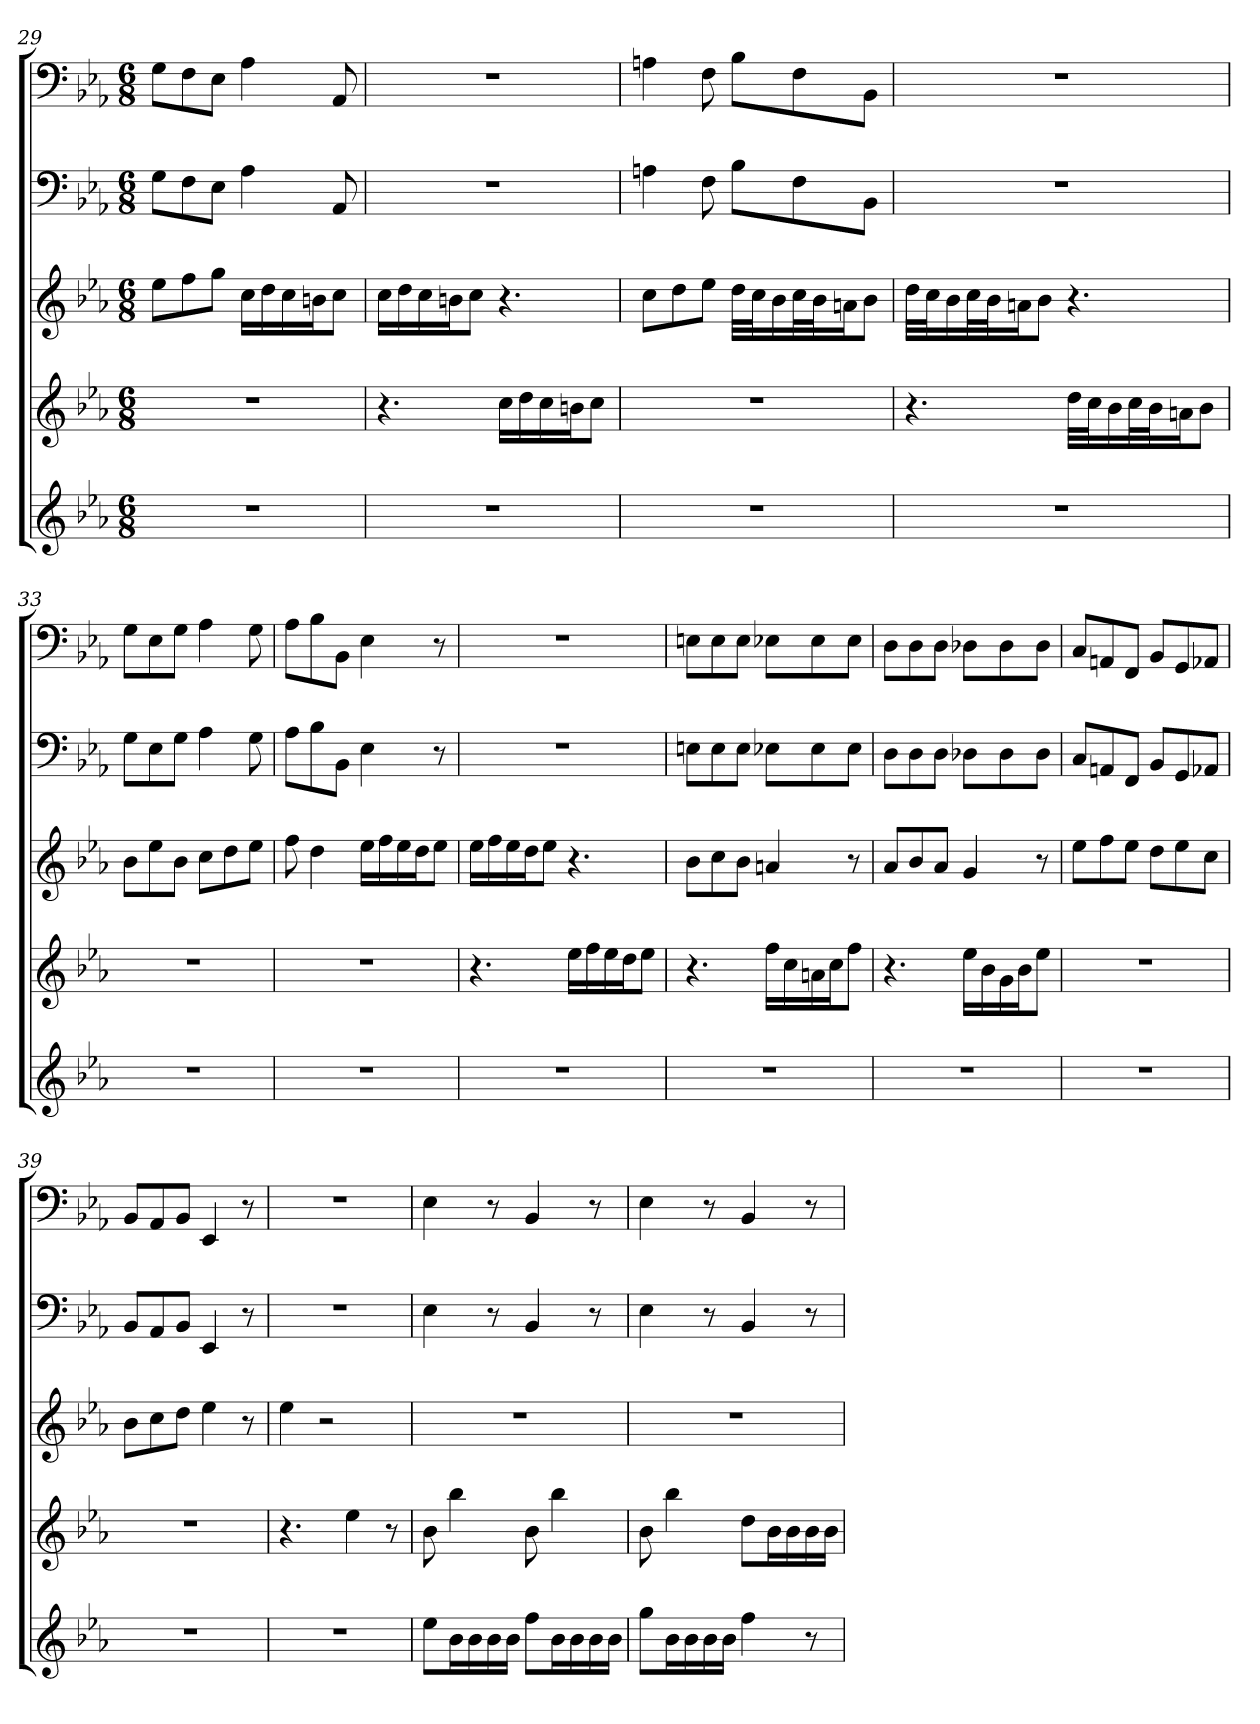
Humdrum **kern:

**kern	**kern	**kern	**kern	**kern
*part5	*part4	*part3	*part2	*part1
*staff5	*staff4	*staff3	*staff2	*staff1
*	*	*	*clefF4	*clefF4
*k[b-e-a-]	*k[b-e-a-]	*k[b-e-a-]	*k[b-e-a-]	*k[b-e-a-]
*E-:	*E-:	*E-:	*E-:	*E-:
*M6/8	*M6/8	*M6/8	*M6/8	*M6/8
=29	=29	=29	=29	=29
2.r	2.r	8ee-L	8G\L	8G\L
.	.	8ff	8F\	8F\
.	.	8ggJ	8E-\J	8E-\J
.	.	16ccLL	4A-	4A-
.	.	16dd	.	.
.	.	16cc	.	.
.	.	16bnJ	.	.
.	.	8ccJ	8AA-	8AA-
=30	=30	=30	=30	=30
2.r	4.r	16ccLL	2.r	2.r
.	.	16dd	.	.
.	.	16cc	.	.
.	.	16bnJ	.	.
.	.	8ccJ	.	.
.	16ccLL	4.r	.	.
.	16dd	.	.	.
.	16cc	.	.	.
.	16bnJ	.	.	.
.	8ccJ	.	.	.
=31	=31	=31	=31	=31
2.r	2.r	8ccL	4An	4An
.	.	8dd	.	.
.	.	8ee-J	8F	8F
.	.	32ddLLL	8B-\L	8B-\L
.	.	32ccJ	.	.
.	.	16b-	.	.
.	.	32ccL	8F\	8F\
.	.	32b-J	.	.
.	.	16anJ	.	.
.	.	8b-J	8BB-\J	8BB-\J
=32	=32	=32	=32	=32
2.r	4.r	32ddLLL	2.r	2.r
.	.	32ccJ	.	.
.	.	16b-	.	.
.	.	32ccL	.	.
.	.	32b-J	.	.
.	.	16anJ	.	.
.	.	8b-J	.	.
.	32ddLLL	4.r	.	.
.	32ccJ	.	.	.
.	16b-	.	.	.
.	32ccL	.	.	.
.	32b-J	.	.	.
.	16anJ	.	.	.
.	8b-J	.	.	.
=33	=33	=33	=33	=33
2.r	2.r	8b-L	8G\L	8G\L
.	.	8ee-	8E-\	8E-\
.	.	8b-J	8G\J	8G\J
.	.	8ccL	4A-	4A-
.	.	8dd	.	.
.	.	8ee-J	8G	8G
=34	=34	=34	=34	=34
2.r	2.r	8ff	8A-\L	8A-\L
.	.	4dd	8B-\	8B-\
.	.	.	8BB-\J	8BB-\J
.	.	16ee-LL	4E-	4E-
.	.	16ff	.	.
.	.	16ee-	.	.
.	.	16ddJ	.	.
.	.	8ee-J	8r	8r
=35	=35	=35	=35	=35
2.r	4.r	16ee-LL	2.r	2.r
.	.	16ff	.	.
.	.	16ee-	.	.
.	.	16ddJ	.	.
.	.	8ee-J	.	.
.	16ee-LL	4.r	.	.
.	16ff	.	.	.
.	16ee-	.	.	.
.	16ddJ	.	.	.
.	8ee-J	.	.	.
=36	=36	=36	=36	=36
2.r	4.r	8b-L	8En\L	8En\L
.	.	8cc	8E\	8E\
.	.	8b-J	8E\J	8E\J
.	16ffLL	4an	8E-X\L	8E-X\L
.	16cc	.	.	.
.	16an	.	8E-\	8E-\
.	16ccJ	.	.	.
.	8ffJ	8r	8E-\J	8E-\J
=37	=37	=37	=37	=37
2.r	4.r	8a-L	8D\L	8D\L
.	.	8b-	8D\	8D\
.	.	8a-J	8D\J	8D\J
.	16ee-LL	4g	8D-X\L	8D-X\L
.	16b-	.	.	.
.	16g	.	8D-\	8D-\
.	16b-J	.	.	.
.	8ee-J	8r	8D-\J	8D-\J
=38	=38	=38	=38	=38
2.r	2.r	8ee-L	8C/L	8C/L
.	.	8ff	8AAn/	8AAn/
.	.	8ee-J	8FF/J	8FF/J
.	.	8ddL	8BB-/L	8BB-/L
.	.	8ee-	8GG/	8GG/
.	.	8ccJ	8AA-X/J	8AA-X/J
=39	=39	=39	=39	=39
2.r	2.r	8b-L	8BB-/L	8BB-/L
.	.	8cc	8AA-/	8AA-/
.	.	8ddJ	8BB-/J	8BB-/J
.	.	4ee-	4EE-	4EE-
.	.	8r	8r	8r
=40	=40	=40	=40	=40
2.r	4.r	4ee-	2.r	2.r
.	.	2r	.	.
.	4ee-	.	.	.
.	8r	.	.	.
=41	=41	=41	=41	=41
8ee-L	8b-	2.r	4E-	4E-
16b-L	4bb-	.	.	.
16b-	.	.	.	.
16b-	.	.	8r	8r
16b-JJ	.	.	.	.
8ffL	8b-	.	4BB-	4BB-
16b-L	4bb-	.	.	.
16b-	.	.	.	.
16b-	.	.	8r	8r
16b-JJ	.	.	.	.
=42	=42	=42	=42	=42
8ggL	8b-	2.r	4E-	4E-
16b-L	4bb-	.	.	.
16b-	.	.	.	.
16b-	.	.	8r	8r
16b-JJ	.	.	.	.
4ff	8ddL	.	4BB-	4BB-
.	16b-L	.	.	.
.	16b-	.	.	.
8r	16b-	.	8r	8r
.	16b-JJ	.	.	.
=	=	=	=	=
*-	*-	*-	*-	*-
